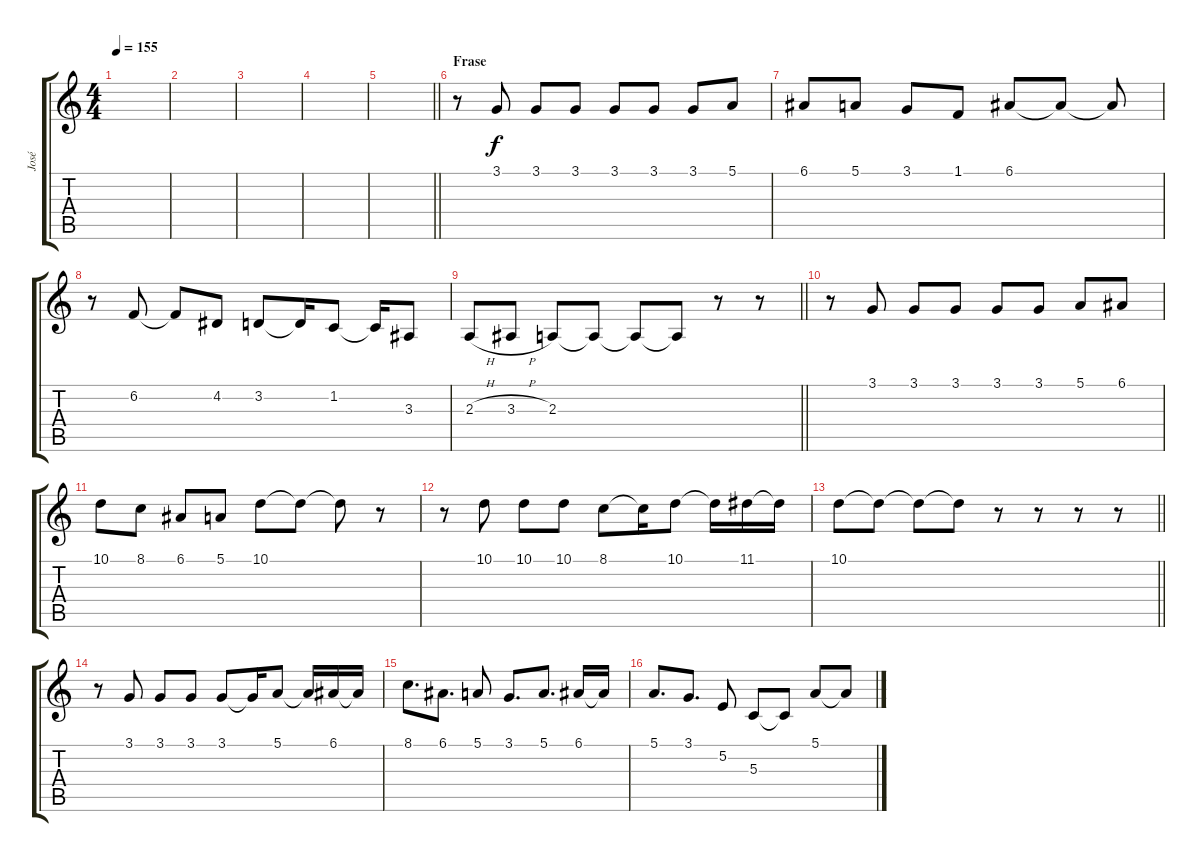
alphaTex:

\track ("José" "José") {instrument lead1square}
\staff {score tabs}
\tuning (E4 B3 G3 D3 A2 E2) {hide}
\ts (4 4)
\tempo 155
\clef g2
\ks c
|
|
|
|
\barLineRight lightlight
|
\section ("" "Frase")
r.8 3.1.8 3.1.8 3.1.8 3.1.8 3.1.8 3.1.8 5.1.8 |
6.1.8 5.1.8 3.1.8 1.1.8 6.1.8 6.1{t}.8 6.1{t}.8 |
r.8 6.2.8 6.2{t}.8 4.2.8 3.2.8 3.2{t}.16 1.2.8 1.2{t}.16 3.3.8 |
\barLineRight lightlight
2.3{h}.8 3.3{h}.8 2.3.8 2.3{t}.8 2.3{t}.8 2.3{t}.8 r.8 r.8 |
r.8 3.1.8 3.1.8 3.1.8 3.1.8 3.1.8 5.1.8 6.1.8 |
10.1.8 8.1.8 6.1.8 5.1.8 10.1.8 10.1{t}.8 10.1{t}.8 r.8 |
r.8 10.1.8 10.1.8 10.1.8 8.1.8 8.1{t}.16 10.1.8 10.1{t}.16 11.1.16 11.1{t}.16 |
\barLineRight lightlight
10.1.8 10.1{t}.8 10.1{t}.8 10.1{t}.8 r.8 r.8 r.8 r.8 |
r.8 3.1.8 3.1.8 3.1.8 3.1.8 3.1{t}.16 5.1.8 5.1{t}.16 6.1.16 6.1{t}.16 |
8.1.8{d} 6.1.8{d} 5.1.8 3.1.8{d} 5.1.8{d} 6.1.16 6.1{t}.16 |
5.1.8{d} 3.1.8{d} 5.2.8 5.3.8 5.3{t}.8 5.1.8 5.1{t}.8
